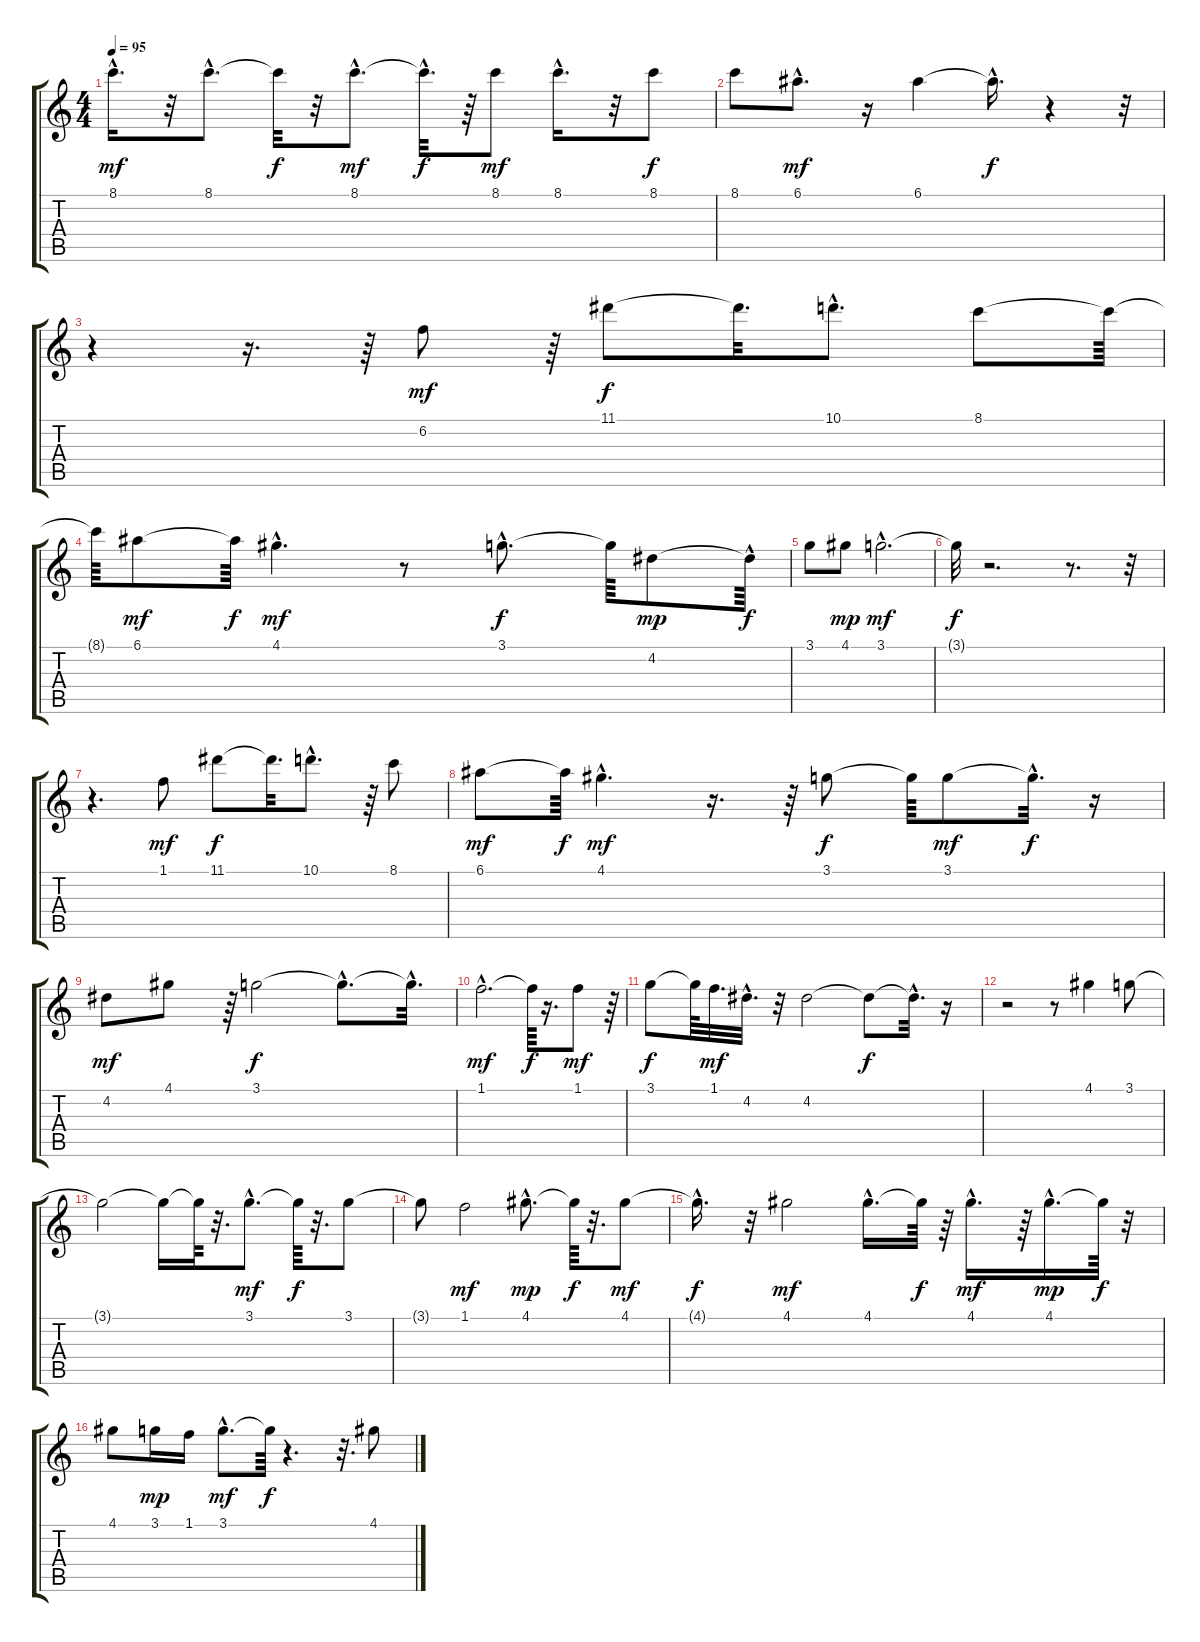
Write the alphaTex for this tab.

\track "" {instrument electricguitarjazz}
\staff {score tabs}
\tuning (E4 B3 G3 D3 A2 E2) {hide}
\ts (4 4)
\tempo 95
\clef g2
\ks c
8.1{hac}.16{d dy mf} r.32 8.1{hac}.8{d} 8.1{t}.32{dy f} r.32 8.1{hac}.8{d dy mf} 8.1{hac t}.32{d dy f} r.64 8.1.8{dy mf} 8.1{hac}.16{d} r.32 8.1.8{dy f} |
8.1.8 6.1{hac}.8{d dy mf} r.16 6.1.4 6.1{hac t}.16{d dy f} r.4 r.32 |
r.4 r.16{d} r.64 6.2.8{dy mf} r.64 11.1.8{dy f} 11.1{t}.32{d} 10.1{hac}.8{d} 8.1.8 8.1{t}.64 |
8.1{t}.64 6.1.8{dy mf} 6.1{t}.64{dy f} 4.1{hac}.4{d dy mf} r.8 3.1{hac}.8{d dy f} 3.1{t}.64 4.2.8{dy mp} 4.2{hac t}.64{dy f} |
3.1.8 4.1.8{dy mp} 3.1{hac}.2{d dy mf} |
3.1{t}.32{dy f} r.2{d} r.8{d} r.32 |
r.4{d} 1.1.8{dy mf} 11.1.8{dy f} 11.1{t}.32{d} 10.1{hac}.8{d} r.64 8.1.8 |
6.1.8{dy mf} 6.1{t}.64{dy f} 4.1{hac}.4{d dy mf} r.16{d} r.64 3.1.8{dy f} 3.1{t}.64 3.1.8{dy mf} 3.1{hac t}.32{d dy f} r.16 |
4.2.8{dy mf} 4.1.8 r.64 3.1.2{dy f} 3.1{hac t}.8{d} 3.1{hac t}.32{d} |
1.1{hac}.2{d dy mf} 1.1{t}.64{dy f} r.16{d} 1.1.8{dy mf} r.64 |
3.1.8{dy f} 3.1{t}.64 1.1.32{d dy mf} 4.2{hac}.32{d} r.32 4.2.2 4.2{t}.8{dy f} 4.2{hac t}.32{d} r.16 |
r.2 r.8 4.1.4 3.1.8 |
3.1{t}.2 3.1{t}.16 3.1{t}.64 r.32{d} 3.1{hac}.8{d dy mf} 3.1{t}.64{dy f} r.32{d} 3.1.8 |
3.1{t}.8 1.1.2{dy mf} 4.1{hac}.8{d dy mp} 4.1{t}.64{dy f} r.32{d} 4.1.8{dy mf} |
4.1{hac t}.16{d dy f} r.32 4.1.2{dy mf} 4.1{hac}.16{d} 4.1{t}.64{dy f} r.64 4.1{hac}.16{d dy mf} r.64 4.1{hac}.16{d dy mp} 4.1{t}.64{dy f} r.32 |
4.1.8 3.1.16{dy mp} 1.1.16 3.1{hac}.8{d dy mf} 3.1{t}.64{dy f} r.4{d} r.32{d} 4.1.8
